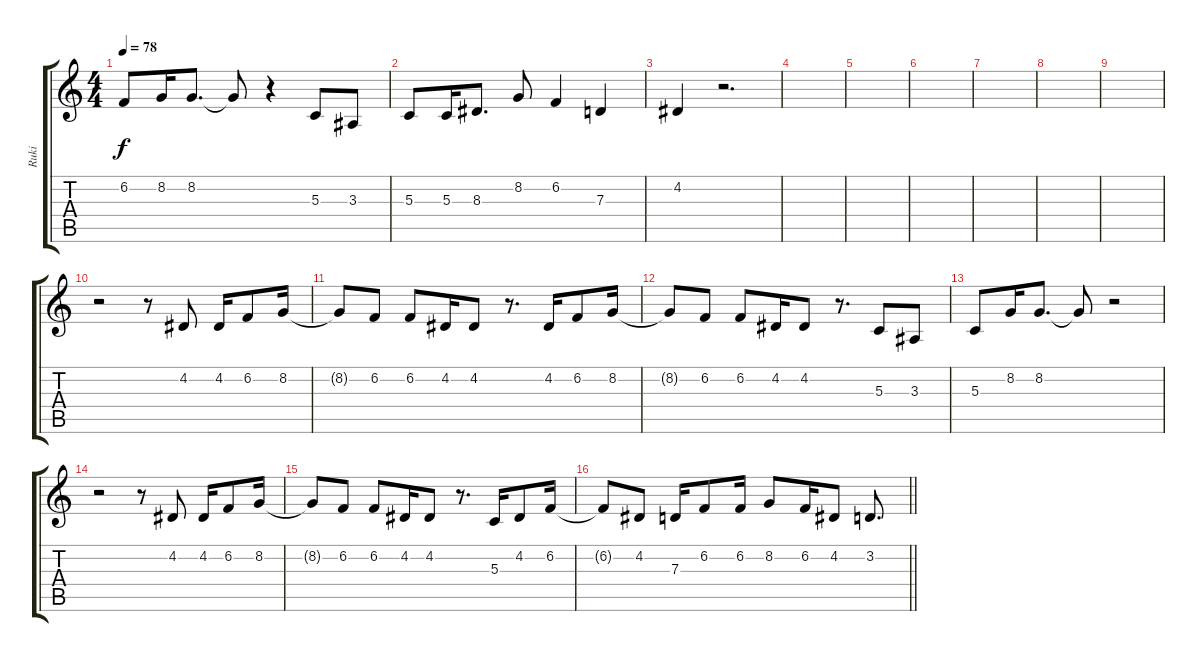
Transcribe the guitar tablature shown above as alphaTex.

\track ("Ruki" "Ruki") {instrument flute}
\staff {score tabs}
\tuning (E4 B3 G3 D3 A2 E2) {hide}
\ts (4 4)
\tempo 78
\clef g2
\ks c
6.2.8{dy f} 8.2.16 8.2.8{d} 8.2{t}.8 r.4 5.3.8 3.3.8 |
5.3.8 5.3.16 8.3.8{d} 8.2.8 6.2.4 7.3.4 |
4.2.4 r.2{d} |
|
|
|
|
|
|
r.2 r.8 4.2.8 4.2.16 6.2.8 8.2.16 |
8.2{t}.8 6.2.8 6.2.8 4.2.16 4.2.8 r.8{d} 4.2.16 6.2.8 8.2.16 |
8.2{t}.8 6.2.8 6.2.8 4.2.16 4.2.8 r.8{d} 5.3.8 3.3.8 |
5.3.8 8.2.16 8.2.8{d} 8.2{t}.8 r.2 |
r.2 r.8 4.2.8 4.2.16 6.2.8 8.2.16 |
8.2{t}.8 6.2.8 6.2.8 4.2.16 4.2.8 r.8{d} 5.3.16 4.2.8 6.2.16 |
\barLineRight lightlight
6.2{t}.8 4.2.8 7.3.16 6.2.8 6.2.16 8.2.8 6.2.16 4.2.8 3.2.8{d}
